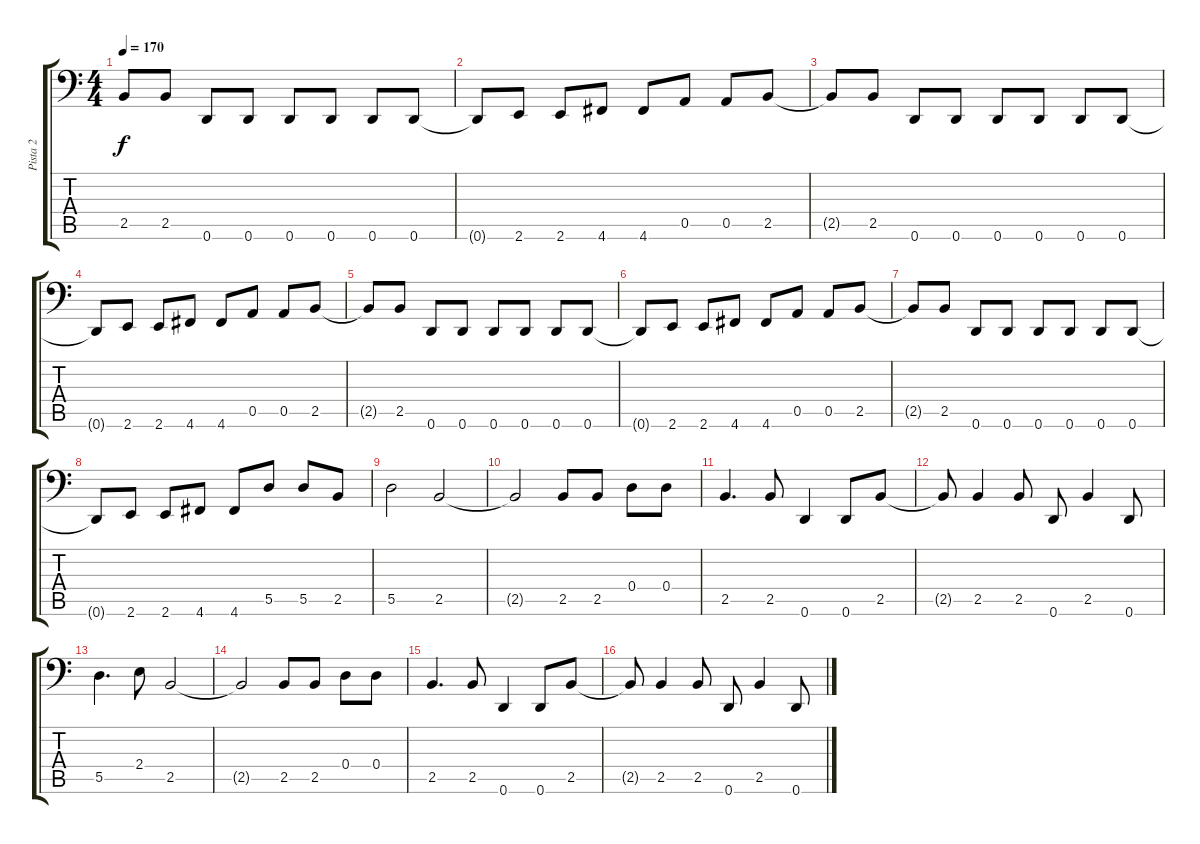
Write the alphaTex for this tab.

\track ("Pista 2" "Pista 2") {instrument electricbassfinger}
\staff {score tabs}
\tuning (E3 B2 G2 D2 A1 D1) {hide}
\ts (4 4)
\tempo 170
\clef f4
\ks c
2.5{t}.8{dy f} 2.5.8 0.6.8 0.6.8 0.6.8 0.6.8 0.6.8 0.6.8 |
0.6{t}.8 2.6.8 2.6.8 4.6.8 4.6.8 0.5.8 0.5.8 2.5.8 |
2.5{t}.8 2.5.8 0.6.8 0.6.8 0.6.8 0.6.8 0.6.8 0.6.8 |
0.6{t}.8 2.6.8 2.6.8 4.6.8 4.6.8 0.5.8 0.5.8 2.5.8 |
2.5{t}.8 2.5.8 0.6.8 0.6.8 0.6.8 0.6.8 0.6.8 0.6.8 |
0.6{t}.8 2.6.8 2.6.8 4.6.8 4.6.8 0.5.8 0.5.8 2.5.8 |
2.5{t}.8 2.5.8 0.6.8 0.6.8 0.6.8 0.6.8 0.6.8 0.6.8 |
0.6{t}.8 2.6.8 2.6.8 4.6.8 4.6.8 5.5.8 5.5.8 2.5.8 |
5.5.2 2.5.2 |
2.5{t}.2 2.5.8 2.5.8 0.4.8 0.4.8 |
2.5.4{d} 2.5.8 0.6.4 0.6.8 2.5.8 |
2.5{t}.8 2.5.4 2.5.8 0.6.8 2.5.4 0.6.8 |
5.5.4{d} 2.4.8 2.5.2 |
2.5{t}.2 2.5.8 2.5.8 0.4.8 0.4.8 |
2.5.4{d} 2.5.8 0.6.4 0.6.8 2.5.8 |
2.5{t}.8 2.5.4 2.5.8 0.6.8 2.5.4 0.6.8
